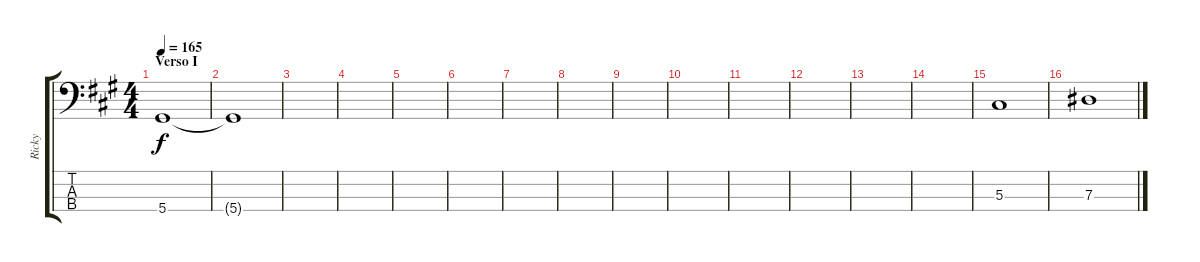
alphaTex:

\track ("Ricky" "Ricky") {instrument acousticbass}
\staff {score tabs}
\tuning (Gb2 Db2 Ab1 Eb1) {hide}
\ts (4 4)
\section ("" "Verso I")
\tempo 165
\clef f4
\ks a
5.4.1{dy f} |
5.4{t}.1 |
|
|
|
|
|
|
|
|
|
|
|
|
5.3.1 |
7.3.1
